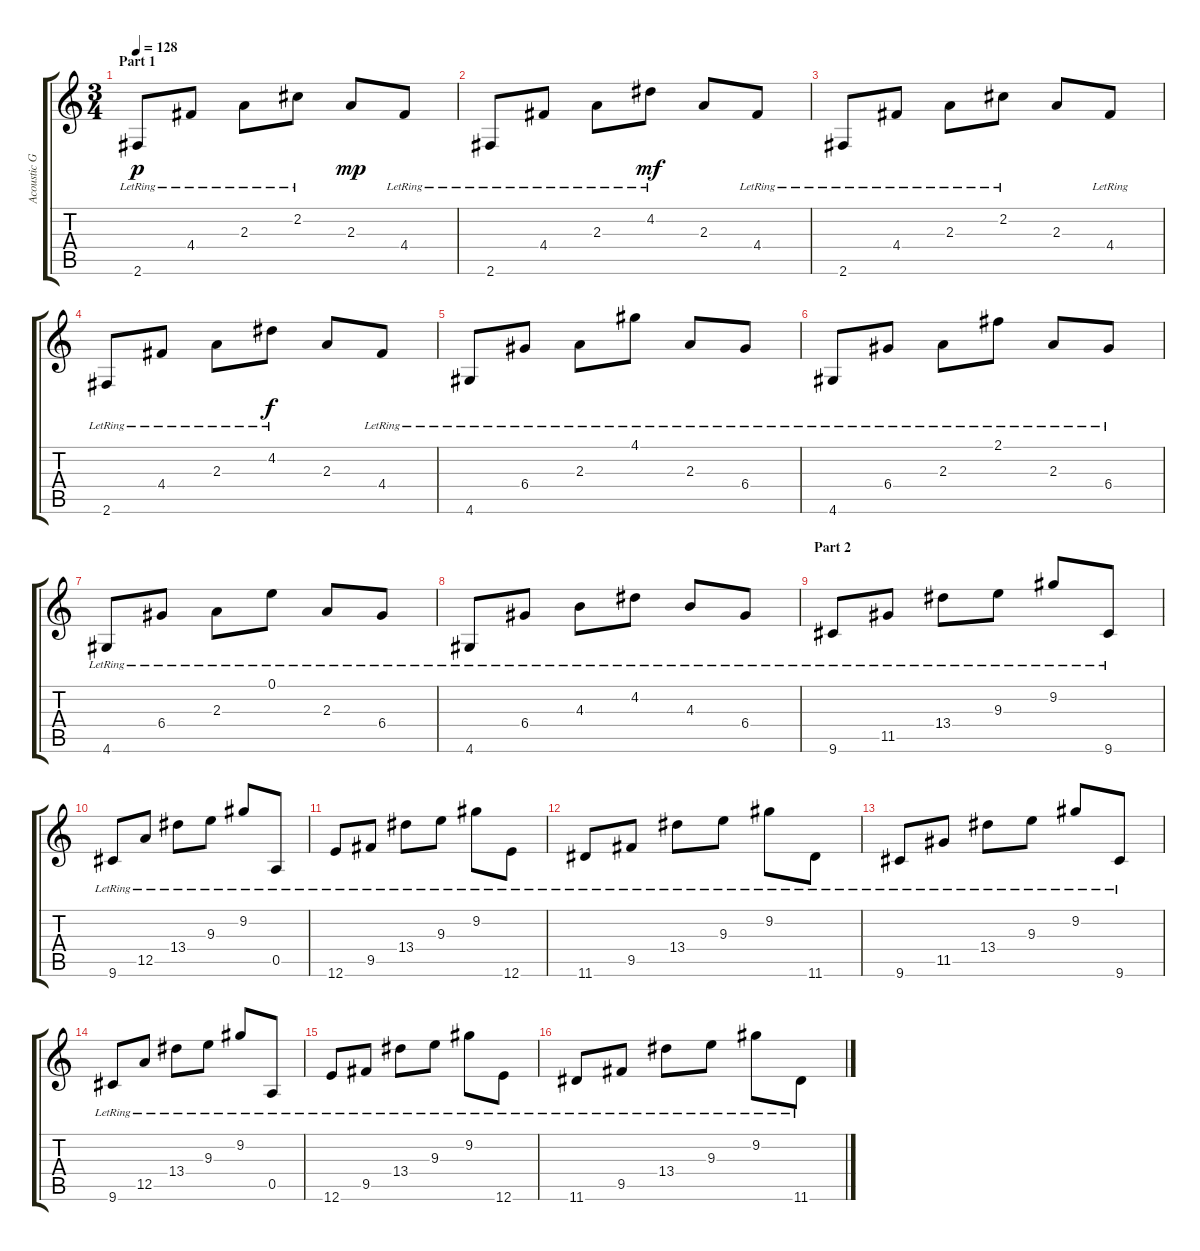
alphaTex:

\track ("Acoustic Guitar" "Acoustic G") {instrument acousticguitarnylon}
\staff {score tabs}
\tuning (E4 B3 G3 D3 A2 E2) {hide}
\ts (3 4)
\section ("" "Part 1")
\tempo 128
\clef g2
\ks c
2.6{lr}.8{dy p} 4.4{lr}.8 2.3{lr}.8 2.2{lr}.8 2.3.8{dy mp} 4.4{lr}.8 |
2.6{lr}.8 4.4{lr}.8 2.3{lr}.8 4.2{lr}.8{dy mf} 2.3.8 4.4{lr}.8 |
2.6{lr}.8 4.4{lr}.8 2.3{lr}.8 2.2{lr}.8 2.3.8 4.4{lr}.8 |
2.6{lr}.8 4.4{lr}.8 2.3{lr}.8 4.2{lr}.8{dy f} 2.3.8 4.4{lr}.8 |
4.6{lr}.8 6.4{lr}.8 2.3{lr}.8 4.1{lr}.8 2.3{lr}.8 6.4{lr}.8 |
4.6{lr}.8 6.4{lr}.8 2.3{lr}.8 2.1{lr}.8 2.3{lr}.8 6.4{lr}.8 |
4.6{lr}.8 6.4{lr}.8 2.3{lr}.8 0.1{lr}.8 2.3{lr}.8 6.4{lr}.8 |
4.6{lr}.8 6.4{lr}.8 4.3{lr}.8 4.2{lr}.8 4.3{lr}.8 6.4{lr}.8 |
\section ("" "Part 2")
9.6{lr}.8 11.5{lr}.8 13.4{lr}.8 9.3{lr}.8 9.2{lr}.8 9.6{lr}.8 |
9.6{lr}.8 12.5{lr}.8 13.4{lr}.8 9.3{lr}.8 9.2{lr}.8 0.5{lr}.8 |
12.6{lr}.8 9.5{lr}.8 13.4{lr}.8 9.3{lr}.8 9.2{lr}.8 12.6{lr}.8 |
11.6{lr}.8 9.5{lr}.8 13.4{lr}.8 9.3{lr}.8 9.2{lr}.8 11.6{lr}.8 |
9.6{lr}.8 11.5{lr}.8 13.4{lr}.8 9.3{lr}.8 9.2{lr}.8 9.6{lr}.8 |
9.6{lr}.8 12.5{lr}.8 13.4{lr}.8 9.3{lr}.8 9.2{lr}.8 0.5{lr}.8 |
12.6{lr}.8 9.5{lr}.8 13.4{lr}.8 9.3{lr}.8 9.2{lr}.8 12.6{lr}.8 |
11.6{lr}.8 9.5{lr}.8 13.4{lr}.8 9.3{lr}.8 9.2{lr}.8 11.6{lr}.8
